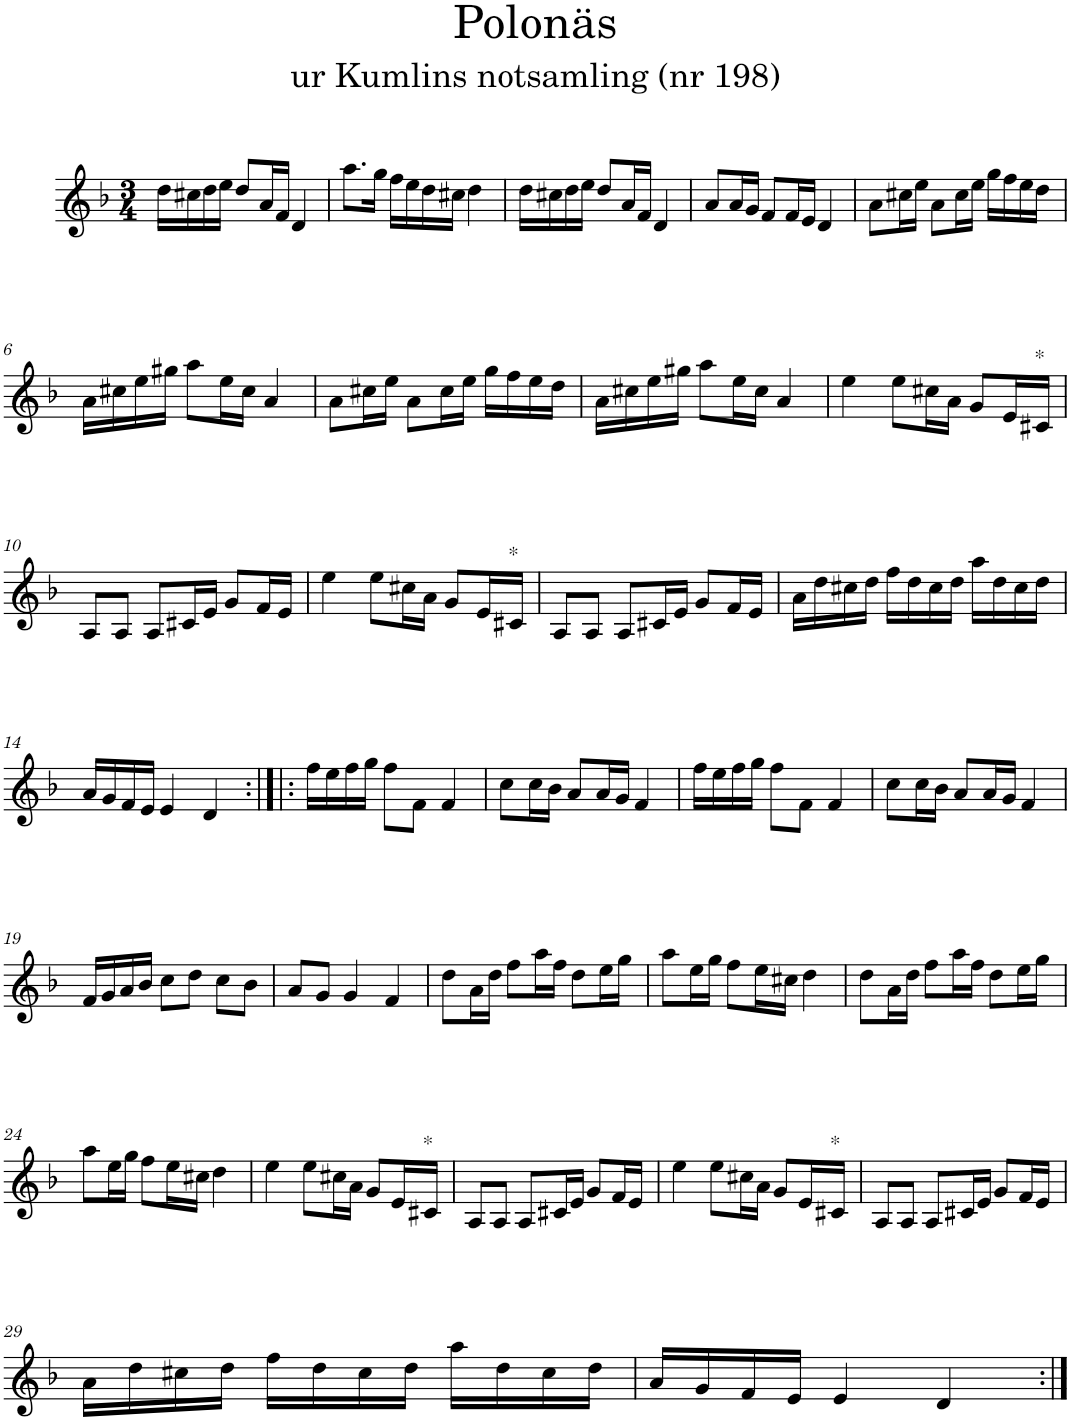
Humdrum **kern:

**kern
*part1
*staff1
*I"Piano
*I'Pno
*clefG2
*k[b-]
*d:
*M3/4
=1
16dd\LL
16cc#X\
16dd\
16ee\JJ
8dd/L
16a/L
16f/JJ
4d/
=2
8.aa\L
16gg\Jk
16ff\LL
16ee\
16dd\
16cc#X\JJ
4dd\
=3
16dd\LL
16cc#X\
16dd\
16ee\JJ
8dd/L
16a/L
16f/JJ
4d/
=4
8a/L
16a/L
16g/JJ
8f/L
16f/L
16e/JJ
4d/
=5
8a\L
16cc#X\L
16ee\JJ
8a\L
16cc#\L
16ee\JJ
16gg\LL
16ff\
16ee\
16dd\JJ
!!LO:LB:g=z
=6
16a\LL
16cc#X\
16ee\
16gg#X\JJ
8aa\L
16ee\L
16cc#\JJ
4a/
=7
8a\L
16cc#X\L
16ee\JJ
8a\L
16cc#\L
16ee\JJ
16gg\LL
16ff\
16ee\
16dd\JJ
=8
16a\LL
16cc#X\
16ee\
16gg#X\JJ
8aa\L
16ee\L
16cc#\JJ
4a/
=9
4ee\
8ee\L
16cc#X\L
16a\JJ
8g/L
16e/L
!LO:TX:a:t=*
16c#X/JJ
!!LO:LB:g=z
=10
8A/L
8A/J
8A/L
16c#X/L
16e/JJ
8g/L
16f/L
16e/JJ
=11
4ee\
8ee\L
16cc#X\L
16a\JJ
8g/L
16e/L
!LO:TX:a:t=*
16c#X/JJ
=12
8A/L
8A/J
8A/L
16c#X/L
16e/JJ
8g/L
16f/L
16e/JJ
=13
16a\LL
16dd\
16cc#X\
16dd\JJ
16ff\LL
16dd\
16cc#\
16dd\JJ
16aa\LL
16dd\
16cc#\
16dd\JJ
!!LO:LB:g=z
=14
16a/LL
16g/
16f/
16e/JJ
4e/
4d/
=15:|!|:
16ff\LL
16ee\
16ff\
16gg\JJ
8ff\L
8f\J
4f/
=16
8cc\L
16cc\L
16b-\JJ
8a/L
16a/L
16g/JJ
4f/
=17
16ff\LL
16ee\
16ff\
16gg\JJ
8ff\L
8f\J
4f/
=18
8cc\L
16cc\L
16b-\JJ
8a/L
16a/L
16g/JJ
4f/
!!LO:LB:g=z
=19
16f/LL
16g/
16a/
16b-/JJ
8cc\L
8dd\J
8cc\L
8b-\J
=20
8a/L
8g/J
4g/
4f/
=21
8dd\L
16a\L
16dd\JJ
8ff\L
16aa\L
16ff\JJ
8dd\L
16ee\L
16gg\JJ
=22
8aa\L
16ee\L
16gg\JJ
8ff\L
16ee\L
16cc#X\JJ
4dd\
=23
8dd\L
16a\L
16dd\JJ
8ff\L
16aa\L
16ff\JJ
8dd\L
16ee\L
16gg\JJ
!!LO:LB:g=z
=24
8aa\L
16ee\L
16gg\JJ
8ff\L
16ee\L
16cc#X\JJ
4dd\
=25
4ee\
8ee\L
16cc#X\L
16a\JJ
8g/L
16e/L
!LO:TX:a:t=*
16c#X/JJ
=26
8A/L
8A/J
8A/L
16c#X/L
16e/JJ
8g/L
16f/L
16e/JJ
=27
4ee\
8ee\L
16cc#X\L
16a\JJ
8g/L
16e/L
!LO:TX:a:t=*
16c#X/JJ
=28
8A/L
8A/J
8A/L
16c#X/L
16e/JJ
8g/L
16f/L
16e/JJ
!!LO:LB:g=z
=29
16a\LL
16dd\
16cc#X\
16dd\JJ
16ff\LL
16dd\
16cc#\
16dd\JJ
16aa\LL
16dd\
16cc#\
16dd\JJ
=30
16a/LL
16g/
16f/
16e/JJ
4e/
4d/
=:|!
*-
